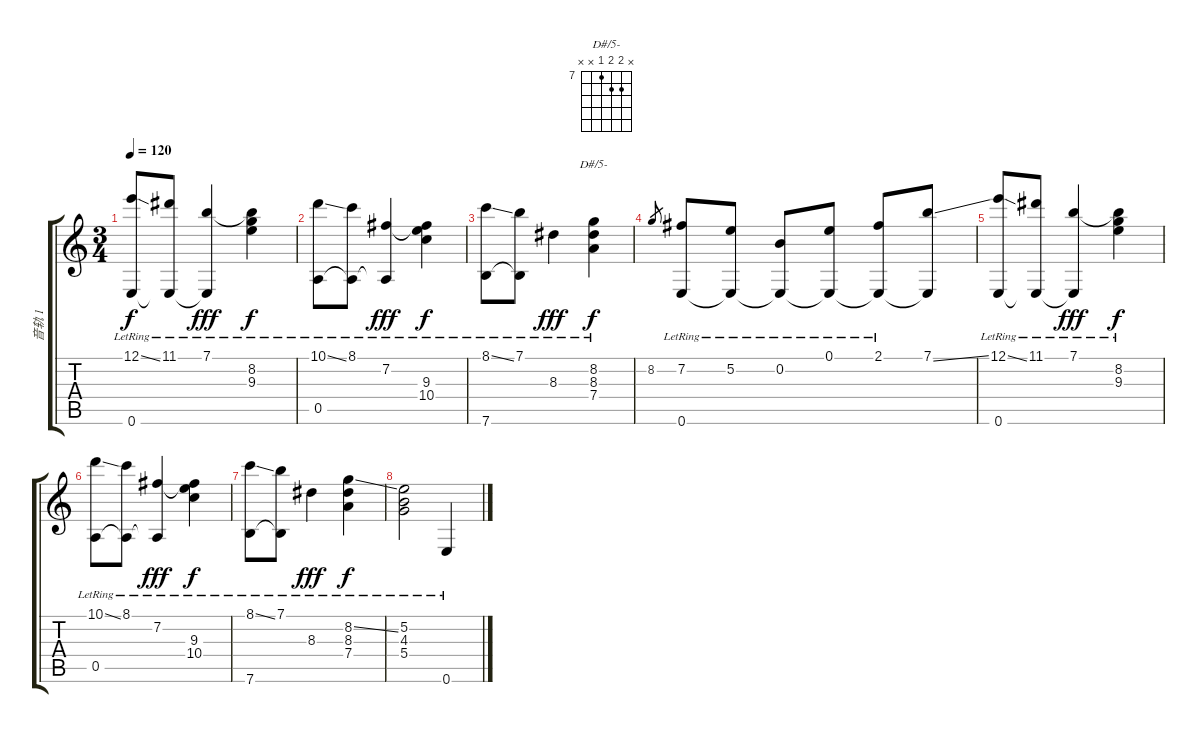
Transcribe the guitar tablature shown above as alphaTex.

\track ("音轨 1" "音轨 1") {instrument acousticguitarsteel}
\staff {score tabs}
\tuning (E4 B3 G3 D3 A2 E2) {hide}
\chord ("D#/5-" x 8 8 7 x x) {firstfret 7}
\ts (3 4)
\tempo 120
\clef g2
\ks c
(12.1{ss} 0.6{lr}).8{dy f} (11.1{lr} 0.6{t}).8 (7.1{lr} 0.6{t}).4{dy fff} (7.1{t} 8.2{lr} 9.3{lr}).4{dy f} |
(10.1{ss} 0.5{lr}).8 (8.1{lr} 0.5{t}).8 (7.2{lr} 0.5{t}).4{dy fff} (7.2{t} 9.3{lr} 10.4{lr}).4{dy f} |
(8.1{ss} 7.6{lr}).8 (7.1{lr} 7.6{t}).8 8.3{lr}.4{dy fff} (8.2{lr} 8.3{lr} 7.4{lr}).4{ch "D#/5-" dy f} |
8.2.8{gr} (7.2 0.6{lr}).8 (5.2{lr} 0.6{t}).8 (0.2{lr} 0.6{t}).8 (0.1{lr} 0.6{t}).8 (2.1{lr} 0.6{t}).8 (7.1{ss} 0.6{t}).8 |
(12.1{ss} 0.6{lr}).8 (11.1{lr} 0.6{t}).8 (7.1{lr} 0.6{t}).4{dy fff} (7.1{t} 8.2{lr} 9.3{lr}).4{dy f} |
(10.1{ss} 0.5{lr}).8 (8.1{lr} 0.5{t}).8 (7.2{lr} 0.5{t}).4{dy fff} (7.2{t} 9.3{lr} 10.4{lr}).4{dy f} |
(8.1{ss} 7.6{lr}).8 (7.1{lr} 7.6{t}).8 8.3{lr}.4{dy fff} (8.2{ss} 8.3{lr} 7.4{lr}).4{dy f} |
(5.2{lr} 4.3{lr} 5.4{lr}).2 0.6{lr}.4{volume 7}
